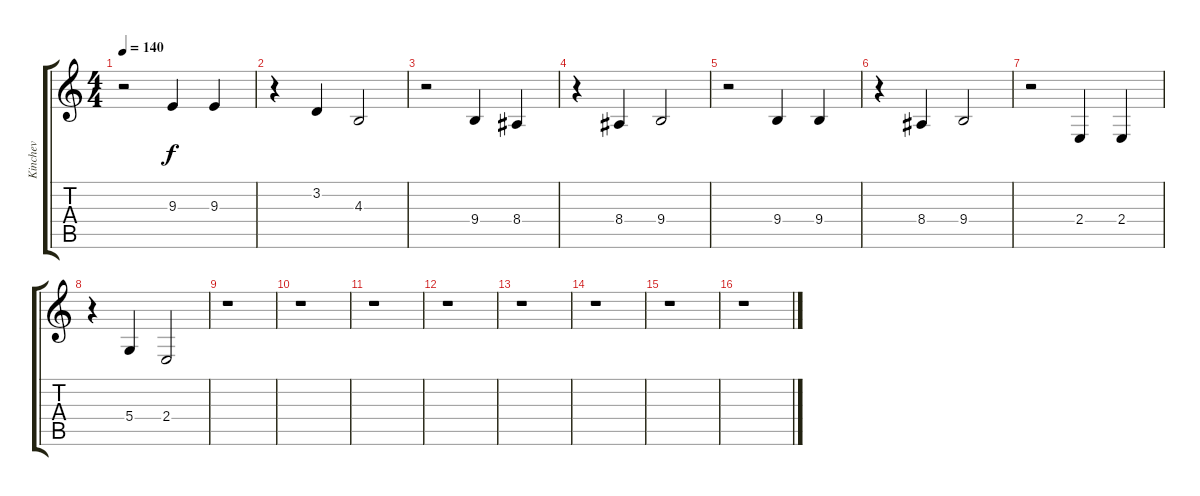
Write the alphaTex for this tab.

\track ("Kinchev" "Kinchev") {instrument lead2sawtooth}
\staff {score tabs}
\tuning (E4 B3 G3 D3 A2 E2) {hide}
\ts (4 4)
\tempo 140
\clef g2
\ks c
r.2{dy f} 9.3.4 9.3.4 |
r.4 3.2.4 4.3.2 |
r.2 9.4.4 8.4.4 |
r.4 8.4.4 9.4.2 |
r.2 9.4.4 9.4.4 |
r.4 8.4.4 9.4.2 |
r.2 2.4.4 2.4.4 |
r.4 5.4.4 2.4.2 |
r.1 |
r.1 |
r.1 |
r.1 |
r.1 |
r.1 |
r.1 |
r.1
